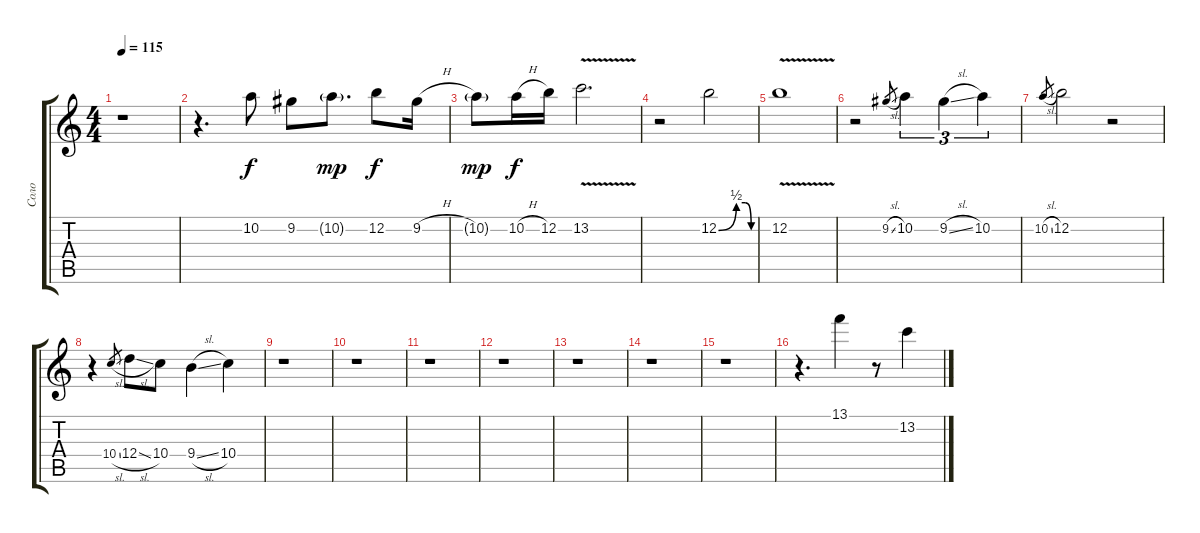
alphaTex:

\track ("Соло" "Соло") {instrument acousticguitarsteel}
\staff {score tabs}
\tuning (E4 B3 G3 D3 A2 E2) {hide}
\ts (4 4)
\tempo 115
\clef g2
\ks c
r.1{dy f instrument acousticguitarsteel} |
r.4{d} 10.2.8 9.2.8 10.2{g}.8{d dy mp} 12.2.8{dy f} 9.2{h}.16 |
10.2{g}.8{dy mp} 10.2{h}.16{dy f} 12.2.16 13.2{v}.2{d} |
r.2 12.2{be (custom 0 0 30 2 45 2 55 0 60 0)}.2 |
12.2{v}.1 |
r.2 9.2{sl}.8{gr} 10.2.4{tu (3 2)} 9.2{sl}.4{tu (3 2)} 10.2.4{tu (3 2)} |
10.2{sl}.8{gr} 12.2.2 r.2 |
r.4 10.4{sl}.8{gr} 12.4{sl}.8 10.4.8 9.4{sl}.4 10.4.4 |
r.1 |
r.1 |
r.1 |
r.1 |
r.1 |
r.1 |
r.1 |
r.4{d} 13.1.4 r.8 13.2.4
